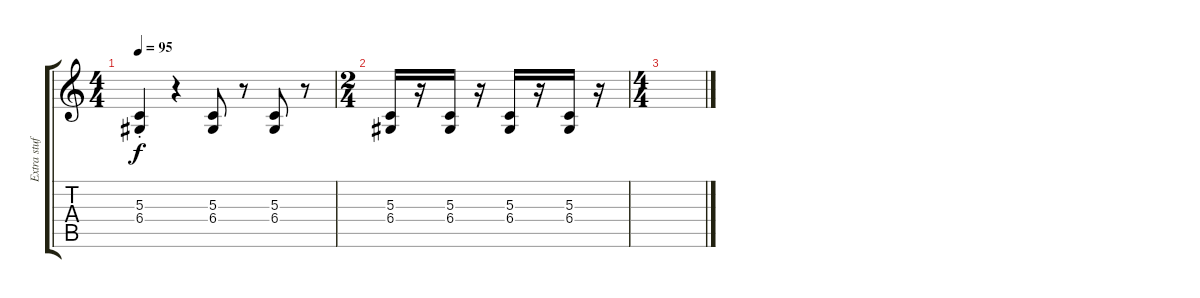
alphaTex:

\track ("Extra stuff" "Extra stuf") {instrument drawbarorgan}
\staff {score tabs}
\tuning (E4 B3 G3 D3 A2 E2) {hide}
\ts (4 4)
\tempo 95
\clef g2
\ks c
(5.3{st} 6.4{st}).4{dy f} r.4 (5.3 6.4).8 r.8 (5.3 6.4).8 r.8 |
\ts (2 4)
(5.3 6.4).16 r.16 (5.3 6.4).16 r.16 (5.3 6.4).16 r.16 (5.3 6.4).16 r.16 |
\ts (4 4)
